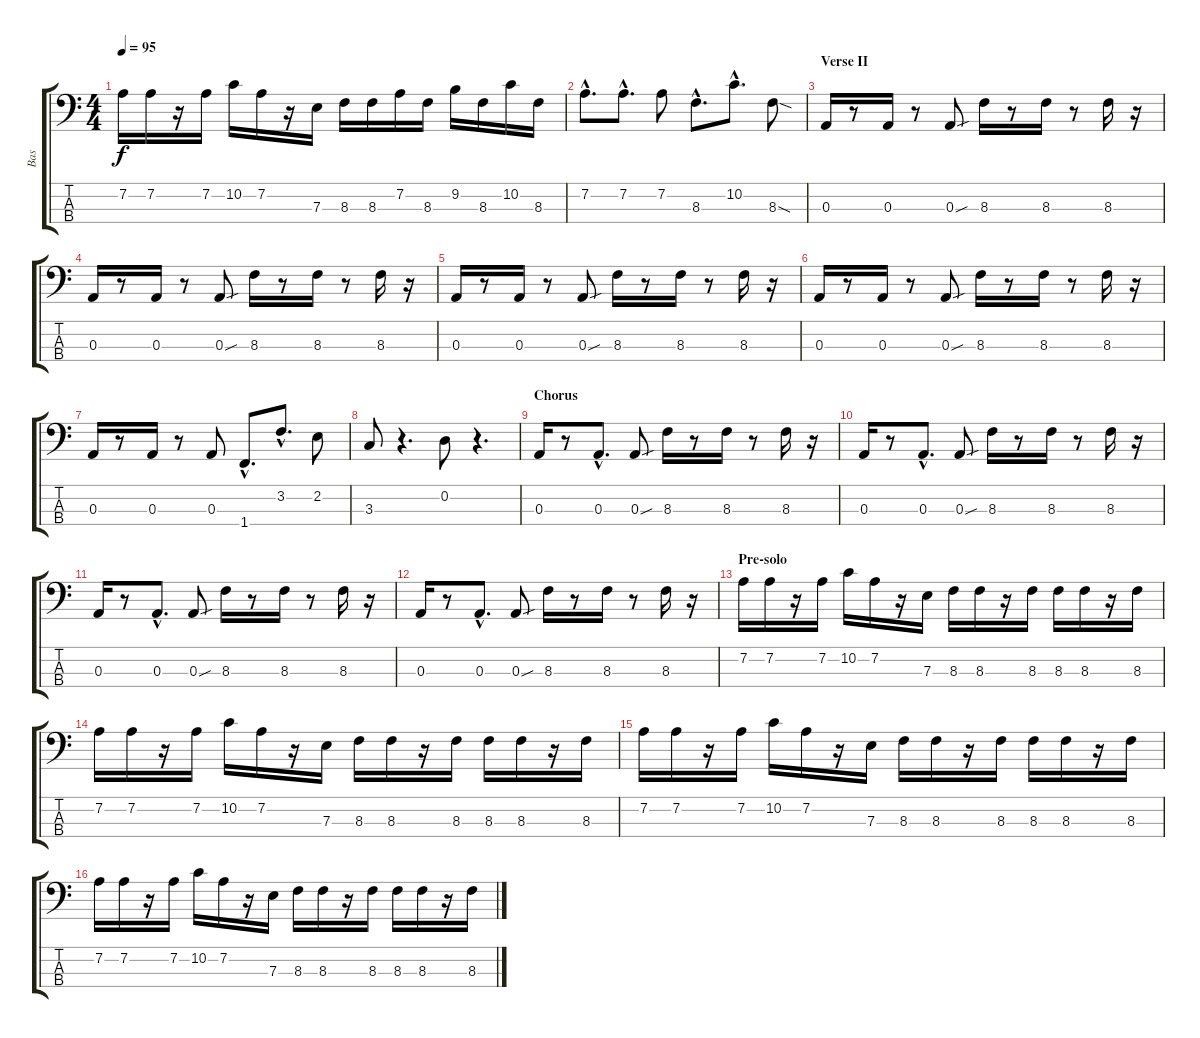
\track ("Bas" "Bas") {instrument electricbassfinger}
\staff {score tabs}
\tuning (G2 D2 A1 E1) {hide}
\ts (4 4)
\tempo 95
\clef f4
\ks c
7.2.16{dy f} 7.2.16 r.16 7.2.16 10.2.16 7.2.16 r.16 7.3.16 8.3.16 8.3.16 7.2.16 8.3.16 9.2.16 8.3.16 10.2.16 8.3.16 |
7.2{hac}.8{d} 7.2{hac}.8{d} 7.2.8 8.3{hac}.8{d} 10.2{hac}.8{d} 8.3{sod}.8 |
\section ("" "Verse II")
0.3.16 r.8 0.3.16 r.8 0.3{sou}.8 8.3.16 r.8 8.3.16 r.8 8.3.16 r.16 |
0.3.16 r.8 0.3.16 r.8 0.3{sou}.8 8.3.16 r.8 8.3.16 r.8 8.3.16 r.16 |
0.3.16 r.8 0.3.16 r.8 0.3{sou}.8 8.3.16 r.8 8.3.16 r.8 8.3.16 r.16 |
0.3.16 r.8 0.3.16 r.8 0.3{sou}.8 8.3.16 r.8 8.3.16 r.8 8.3.16 r.16 |
0.3.16 r.8 0.3.16 r.8 0.3.8 1.4{hac}.8{d} 3.2{hac}.8{d} 2.2.8 |
3.3.8 r.4{d} 0.2.8 r.4{d} |
\section ("" "Chorus")
0.3.16 r.8 0.3{hac}.8{d} 0.3{sou}.8 8.3.16 r.8 8.3.16 r.8 8.3.16 r.16 |
0.3.16 r.8 0.3{hac}.8{d} 0.3{sou}.8 8.3.16 r.8 8.3.16 r.8 8.3.16 r.16 |
0.3.16 r.8 0.3{hac}.8{d} 0.3{sou}.8 8.3.16 r.8 8.3.16 r.8 8.3.16 r.16 |
0.3.16 r.8 0.3{hac}.8{d} 0.3{sou}.8 8.3.16 r.8 8.3.16 r.8 8.3.16 r.16 |
\section ("" "Pre-solo")
7.2.16 7.2.16 r.16 7.2.16 10.2.16 7.2.16 r.16 7.3.16 8.3.16 8.3.16 r.16 8.3.16 8.3.16 8.3.16 r.16 8.3.16 |
7.2.16 7.2.16 r.16 7.2.16 10.2.16 7.2.16 r.16 7.3.16 8.3.16 8.3.16 r.16 8.3.16 8.3.16 8.3.16 r.16 8.3.16 |
7.2.16 7.2.16 r.16 7.2.16 10.2.16 7.2.16 r.16 7.3.16 8.3.16 8.3.16 r.16 8.3.16 8.3.16 8.3.16 r.16 8.3.16 |
7.2.16 7.2.16 r.16 7.2.16 10.2.16 7.2.16 r.16 7.3.16 8.3.16 8.3.16 r.16 8.3.16 8.3.16 8.3.16 r.16 8.3.16
